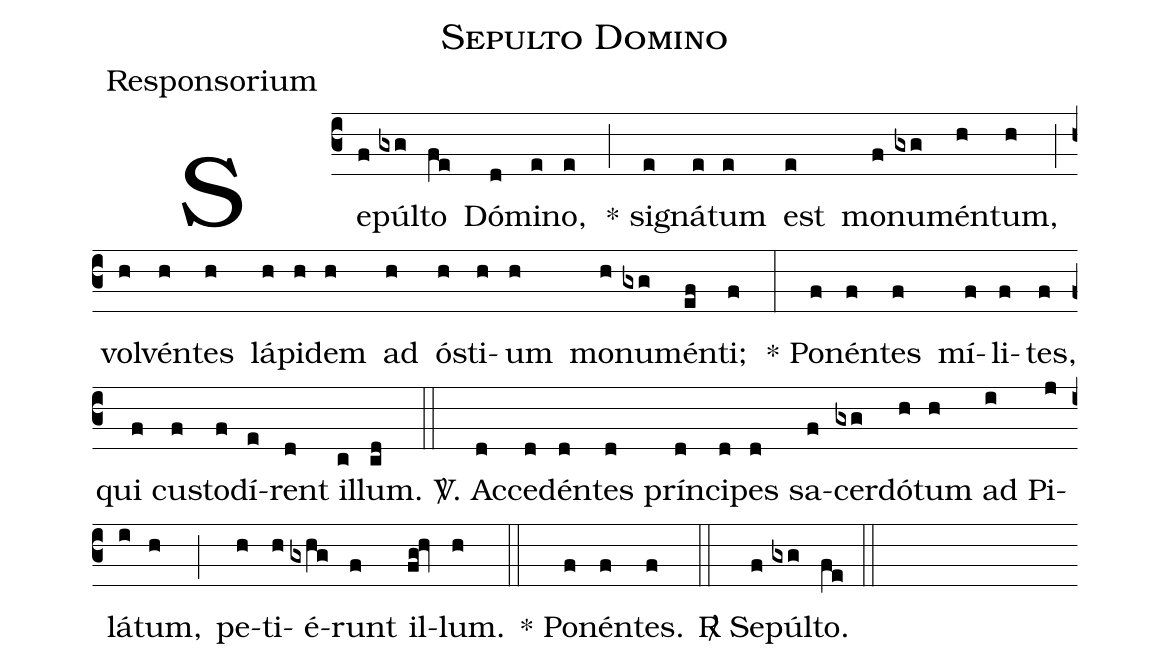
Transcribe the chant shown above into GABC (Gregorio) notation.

name:Sepulto Domino;
office-part:Responsorium;
%%
(c3)Se(f)púl(gxg)to(fe) Dó(d)mi(e)no,(e) (;) * si(e)gná(e)tum(e) est(e) mo(f)nu(gxg)mén(h)tum,(h) (;) vol(h)vén(h)tes(h) lá(h)pi(h)dem(h) ad(h) ó(h)sti(h)um(h) mo(h)nu(gxg)mén(ef)ti;(f) (:) * Po(f)nén(f)tes(f) mí(f)li(f)tes,(f) qui(f) cu(f)sto(f)dí(e)rent(d) il(c)lum.(cd) (::) <sp>V/</sp>. Ac(d)ce(d)dén(d)tes(d) prín(d)ci(d)pes(d) sa(f)cer(gxg)dó(h)tum(h) ad(i) Pi(j)lá(i)tum,(h) (;) pe(h)ti(h)é(gxhg)runt(f) il(fg!hv)lum.(h) (::) * Po(f)nén(f)tes.(f) (::) <sp>R/</sp> Se(f)púl(gxg)to.(fe) (::)
